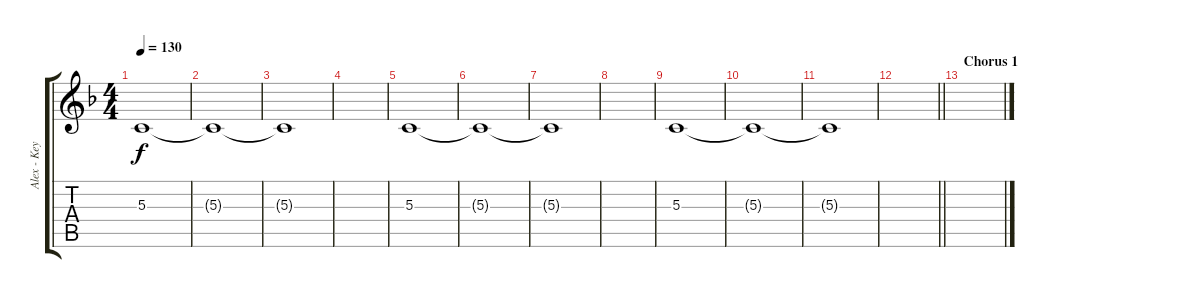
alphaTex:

\track ("Alex - Keyboard Strings" "Alex - Key") {instrument stringensemble1}
\staff {score tabs}
\tuning (E4 B3 G3 D3 A2 E2) {hide}
\ts (4 4)
\tempo 130
\clef g2
\ks f
5.3.1{dy f} |
5.3{t}.1 |
5.3{t}.1 |
|
5.3.1 |
5.3{t}.1 |
5.3{t}.1 |
|
5.3.1 |
5.3{t}.1 |
5.3{t}.1 |
\barLineRight lightlight
|
\section ("" "Chorus 1")
